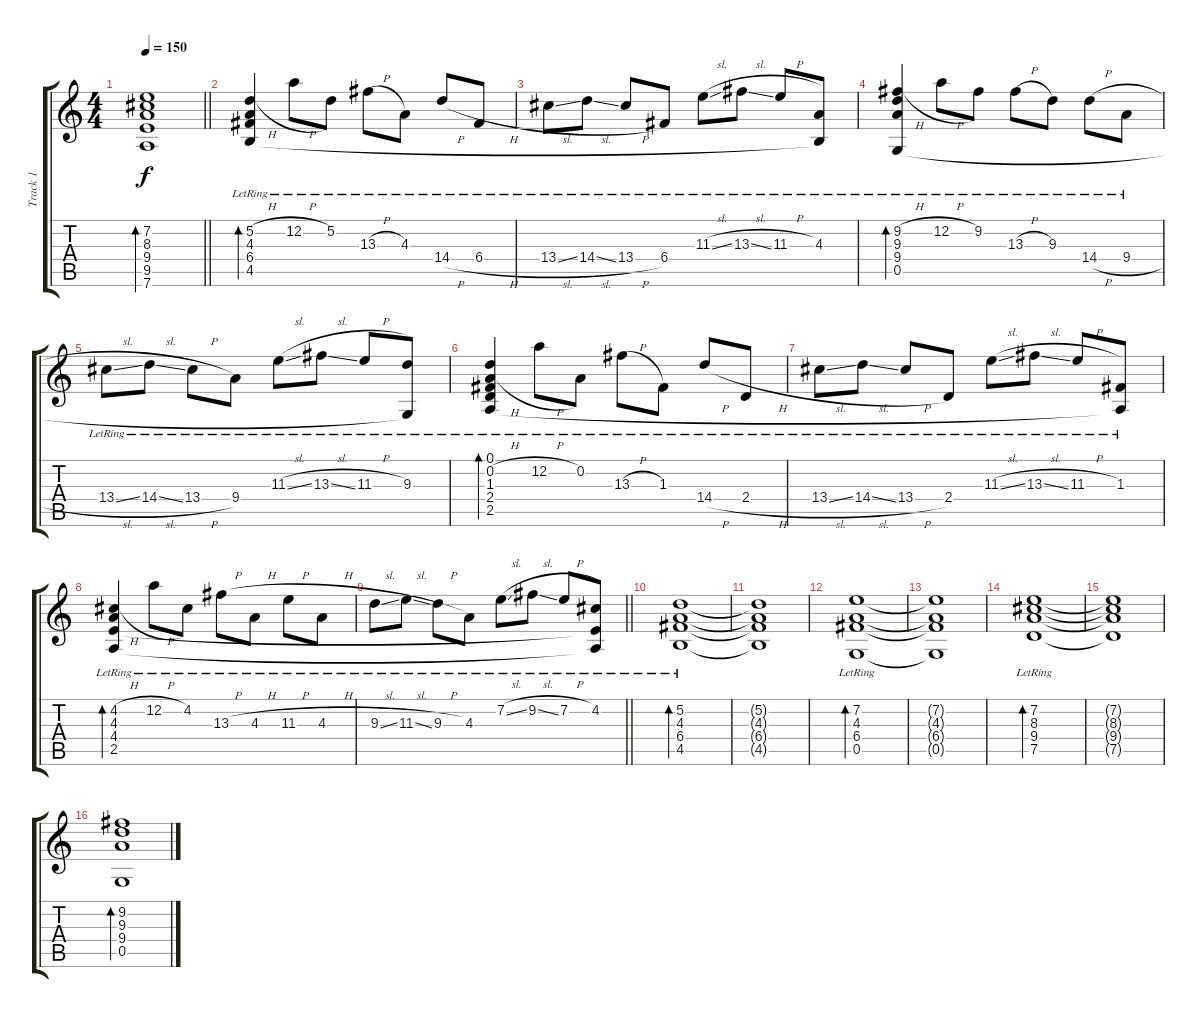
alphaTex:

\track ("Track 1" "Track 1") {instrument electricguitarjazz}
\staff {score tabs}
\tuning (D4 A3 F3 C3 G2 D2) {hide}
\ts (4 4)
\tempo 150
\clef g2
\barLineRight lightlight
\ks c
(7.2 8.3 9.4 9.5 7.6).1{bd 120 dy f} |
\section ("" "")
(5.2{h lr} 4.3{lr} 6.4{lr} 4.5{lr}).4{bd 240} 12.2{h lr}.8 5.2{lr}.8 13.3{h lr}.8 4.3{lr}.8 14.4{h lr}.8 6.4{h lr}.8 |
13.4{sl lr}.8 14.4{sl lr}.8 13.4{h lr}.8 6.4{lr}.8 11.3{sl lr}.8 13.3{sl lr}.8 11.3{h lr}.8 (4.3{lr} 4.5{t}).8 |
(9.2{h lr} 9.3{lr} 9.4{lr} 0.5{lr}).4{bd 240} 12.2{h lr}.8 9.2{lr}.8 13.3{h lr}.8 9.3{lr}.8 14.4{h lr}.8 9.4{h lr}.8 |
13.4{sl lr}.8 14.4{sl lr}.8 13.4{h lr}.8 9.4{lr}.8 11.3{sl lr}.8 13.3{sl lr}.8 11.3{h lr}.8 (9.3{lr} 0.5{t}).8 |
(0.1{lr} 0.2{h lr} 1.3{lr} 2.4{lr} 2.5{lr}).4{bd 240} 12.2{h lr}.8 0.2{lr}.8 13.3{h lr}.8 1.3{lr}.8 14.4{h lr}.8 2.4{h lr}.8 |
13.4{sl lr}.8 14.4{sl lr}.8 13.4{h lr}.8 2.4{lr}.8 11.3{sl lr}.8 13.3{sl lr}.8 11.3{h lr}.8 (1.3{lr} 2.5{t}).8 |
(4.2{h lr} 4.3{lr} 4.4{lr} 2.5{lr}).4{bd 240} 12.2{h lr}.8 4.2{lr}.8 13.3{h lr}.8 4.3{h lr}.8 11.3{h lr}.8 4.3{h lr}.8 |
\barLineRight lightlight
9.3{sl lr}.8 11.3{sl lr}.8 9.3{h lr}.8 4.3{lr}.8 7.2{sl lr}.8 9.2{sl lr}.8 7.2{h lr}.8 (4.2{lr} 4.4{t} 2.5{t}).8 |
\section ("" "")
(5.2{lr} 4.3{lr} 6.4{lr} 4.5{lr}).1{bd 240} |
(5.2{t} 4.3{t} 6.4{t} 4.5{t}).1 |
(7.2{lr} 4.3{lr} 6.4{lr} 0.5{lr}).1{bd 240} |
(7.2{t} 4.3{t} 6.4{t} 0.5{t}).1 |
(7.2{lr} 8.3{lr} 9.4{lr} 7.5{lr}).1{bd 240} |
(7.2{t} 8.3{t} 9.4{t} 7.5{t}).1 |
(9.2 9.3 9.4 0.5).1{bd 120}
